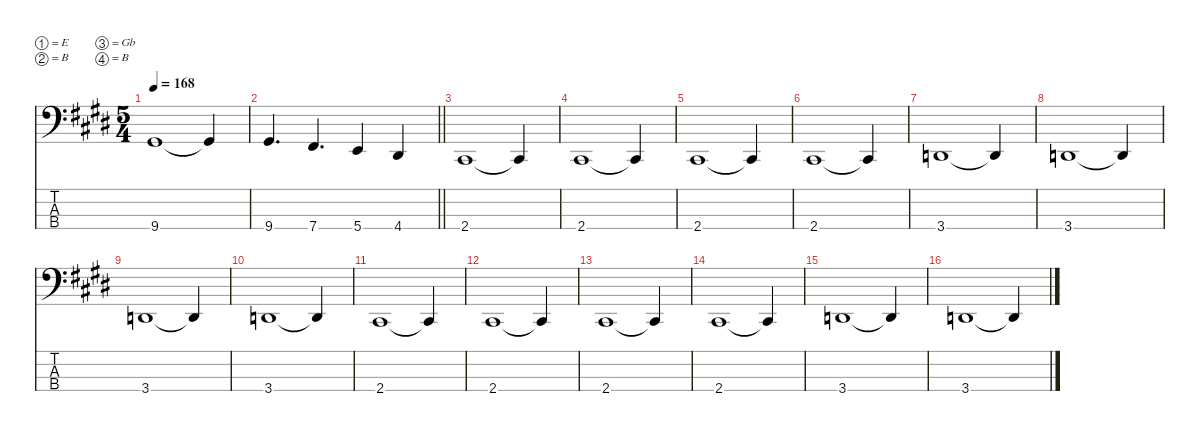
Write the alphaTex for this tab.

\defaultSystemsLayout 4
\hideDynamics
\bracketExtendMode nobrackets
\singleTrackTrackNamePolicy hidden
\multiTrackTrackNamePolicy hidden
\firstSystemTrackNameMode fullname
\firstSystemTrackNameOrientation horizontal
\otherSystemsTrackNameOrientation horizontal
\track ("Bass" "el.bs.") {instrument electricbassfinger}
\staff {score tabs}
\tuning (E2 B1 Gb1 B0)
\ts (5 4)
\tempo 168
\clef f4
\ks c#minor
9.4{acc #}.1{dy f beam Up} 9.4{t acc #}.4{beam Up} |
\barLineRight lightlight
9.4{acc #}.4{d beam Up} 7.4{acc #}.4{d beam Up} 5.4{acc forcenatural}.4{beam Up} 4.4{acc #}.4{beam Up} |
2.4{acc #}.1{beam Up} 2.4{t acc #}.4{beam Up} |
2.4{acc #}.1{beam Up} 2.4{t acc #}.4{beam Up} |
2.4{acc #}.1{beam Up} 2.4{t acc #}.4{beam Up} |
2.4{acc #}.1{beam Up} 2.4{t acc #}.4{beam Up} |
3.4{acc forcenatural}.1{beam Up} 3.4{t acc forcenatural}.4{beam Up} |
3.4{acc forcenatural}.1{beam Up} 3.4{t acc forcenatural}.4{beam Up} |
3.4{acc forcenatural}.1{beam Up} 3.4{t acc forcenatural}.4{beam Up} |
3.4{acc forcenatural}.1{beam Up} 3.4{t acc forcenatural}.4{beam Up} |
2.4{acc #}.1{beam Up} 2.4{t acc #}.4{beam Up} |
2.4{acc #}.1{beam Up} 2.4{t acc #}.4{beam Up} |
2.4{acc #}.1{beam Up} 2.4{t acc #}.4{beam Up} |
2.4{acc #}.1{beam Up} 2.4{t acc #}.4{beam Up} |
3.4{acc forcenatural}.1{beam Up} 3.4{t acc forcenatural}.4{beam Up} |
3.4{acc forcenatural}.1{beam Up} 3.4{t acc forcenatural}.4{beam Up}
